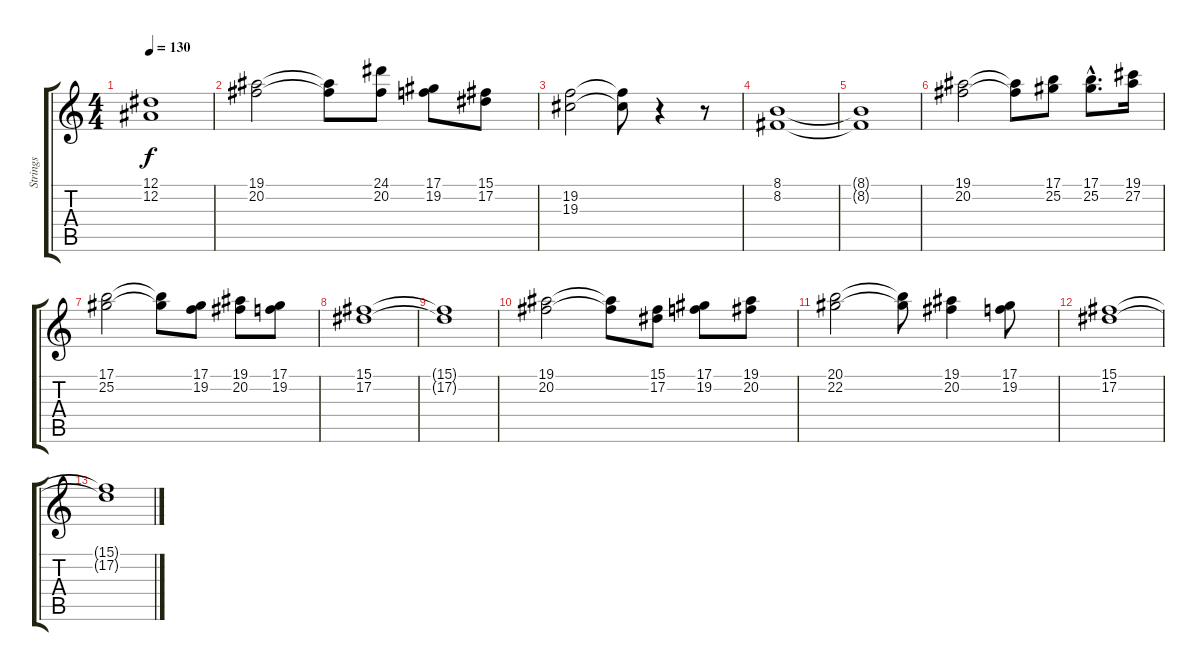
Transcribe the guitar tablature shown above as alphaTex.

\track ("Strings" "Strings") {instrument stringensemble1}
\staff {score tabs}
\tuning (Eb4 Bb3 Gb3 Db3 Ab2 Eb2) {hide}
\ts (4 4)
\tempo 130
\clef g2
\ks c
(12.1{t} 12.2{t}).1{dy f} |
(19.1 20.2).2{volume 3} (19.1{t} 20.2{t}).8 (24.1 20.2).8 (17.1 19.2).8 (15.1 17.2).8 |
(19.2 19.3).2 (19.2{t} 19.3{t}).8 r.4 r.8 |
(8.1 8.2).1 |
(8.1{t} 8.2{t}).1 |
(19.1 20.2).2{volume 2} (19.1{t} 20.2{t}).8 (17.1 25.2).8 (17.1{hac} 25.2{hac}).8{d} (19.1 27.2).16 |
(17.1 25.2).2 (17.1{t} 25.2{t}).8 (17.1 19.2).8 (19.1 20.2).8 (17.1 19.2).8 |
(15.1 17.2).1 |
(15.1{t} 17.2{t}).1 |
(19.1 20.2).2{volume 0} (19.1{t} 20.2{t}).8 (15.1 17.2).8 (17.1 19.2).8 (19.1 20.2).8 |
(20.1 22.2).2 (20.1{t} 22.2{t}).8 (19.1 20.2).4 (17.1 19.2).8 |
(15.1 17.2).1 |
(15.1{t} 17.2{t}).1
